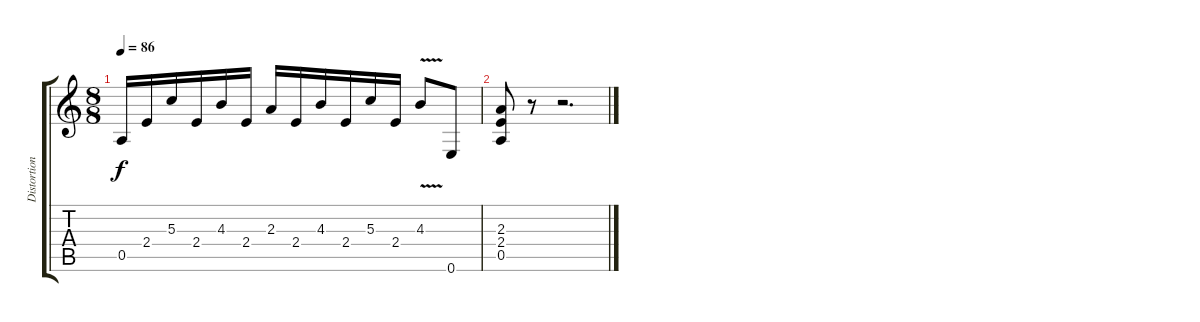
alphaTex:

\track ("Distortion" "Distortion") {instrument distortionguitar}
\staff {score tabs}
\tuning (E4 B3 G3 D3 A2 E2) {hide}
\ts (8 8)
\tempo 86
\clef g2
\ks c
0.5.16{dy f} 2.4.16 5.3.16 2.4.16 4.3.16 2.4.16 2.3.16 2.4.16 4.3.16 2.4.16 5.3.16 2.4.16 4.3{v}.8 0.6.8 |
(2.3 2.4 0.5).8 r.8 r.2{d}
